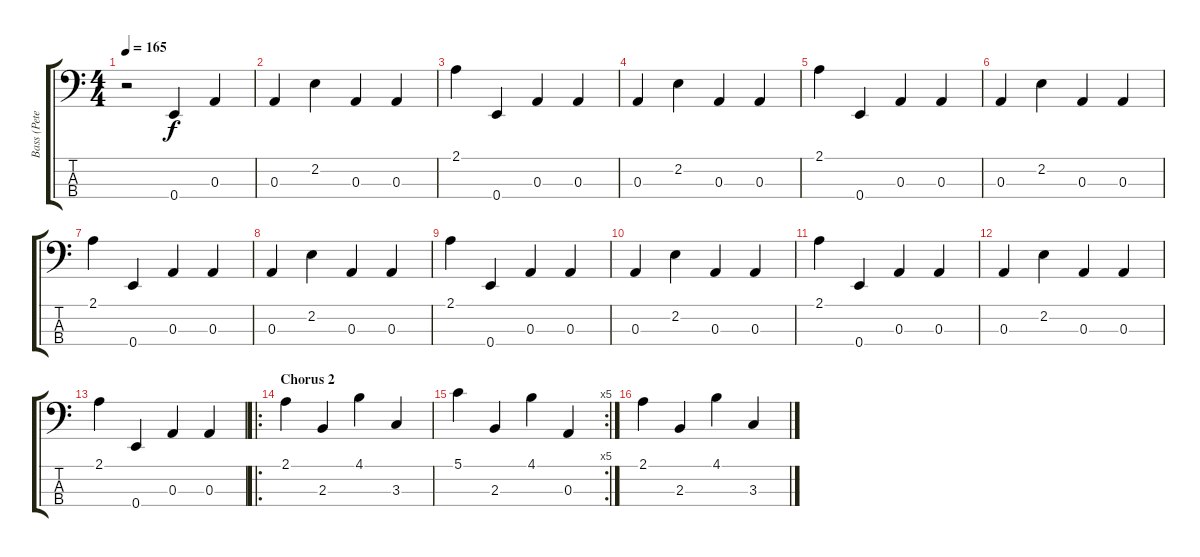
\track ("Bass (Pete Wright)" "Bass (Pete") {instrument electricbasspick}
\staff {score tabs}
\tuning (G2 D2 A1 E1) {hide}
\ts (4 4)
\tempo 165
\clef f4
\ks c
r.2{dy f} 0.4.4 0.3.4 |
0.3.4 2.2.4 0.3.4 0.3.4 |
2.1.4 0.4.4 0.3.4 0.3.4 |
0.3.4 2.2.4 0.3.4 0.3.4 |
2.1.4 0.4.4 0.3.4 0.3.4 |
0.3.4 2.2.4 0.3.4 0.3.4 |
2.1.4 0.4.4 0.3.4 0.3.4 |
0.3.4 2.2.4 0.3.4 0.3.4 |
2.1.4 0.4.4 0.3.4 0.3.4 |
0.3.4 2.2.4 0.3.4 0.3.4 |
2.1.4 0.4.4 0.3.4 0.3.4 |
0.3.4 2.2.4 0.3.4 0.3.4 |
2.1.4 0.4.4 0.3.4 0.3.4 |
\ro
\section ("" "Chorus 2")
2.1.4 2.3.4 4.1.4 3.3.4 |
\rc 5
5.1.4 2.3.4 4.1.4 0.3.4 |
2.1.4 2.3.4 4.1.4 3.3.4
